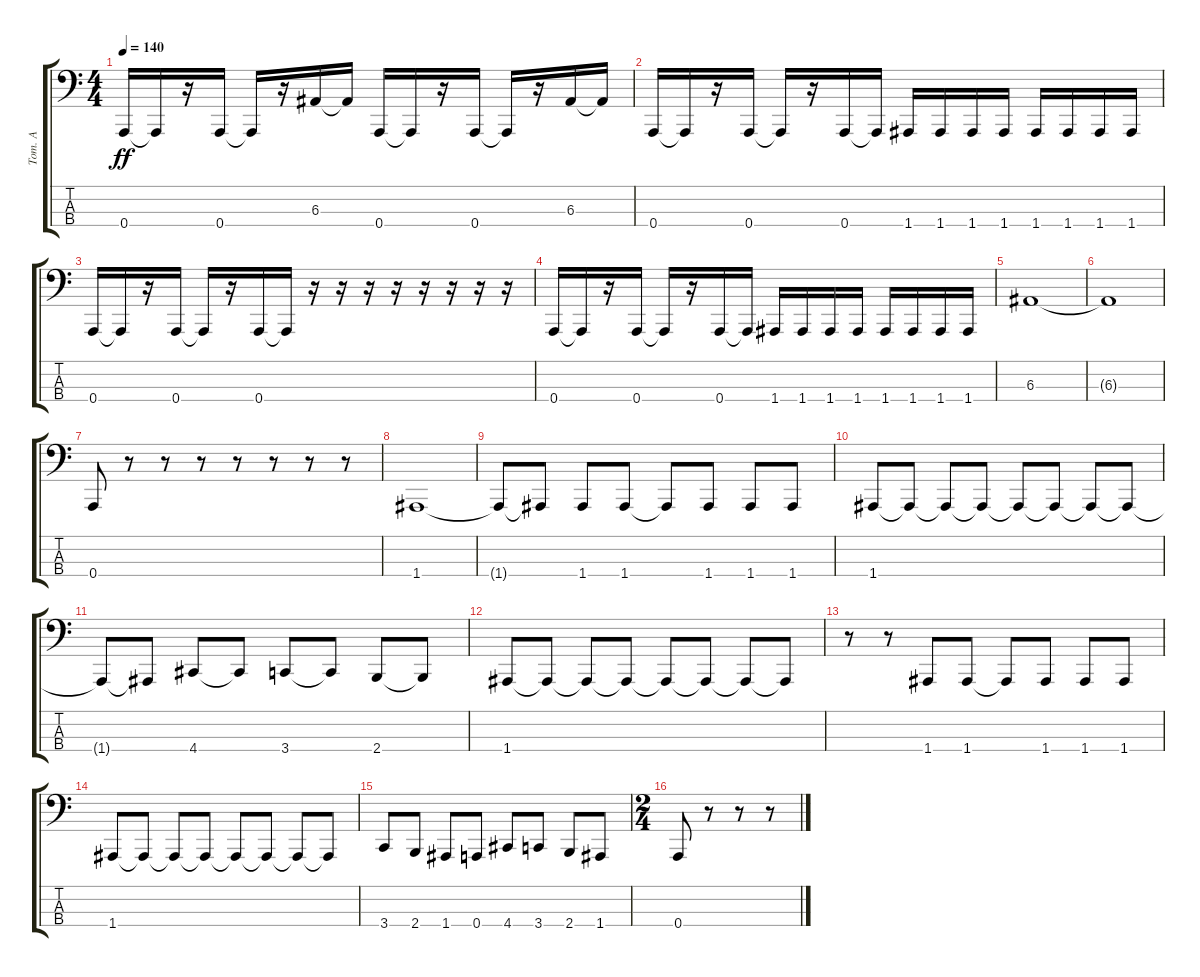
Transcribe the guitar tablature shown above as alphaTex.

\track ("Tom. A" "Tom. A") {instrument electricbasspick}
\staff {score tabs}
\tuning (D2 A1 E1 A0) {hide}
\ts (4 4)
\tempo 140
\clef f4
\ks c
0.4.16{dy ff} 0.4{t}.16 r.16 0.4.16 0.4{t}.16 r.16 6.3.16 6.3{t}.16 0.4.16 0.4{t}.16 r.16 0.4.16 0.4{t}.16 r.16 6.3.16 6.3{t}.16 |
0.4.16 0.4{t}.16 r.16 0.4.16 0.4{t}.16 r.16 0.4.16 0.4{t}.16 1.4.16 1.4.16 1.4.16 1.4.16 1.4.16 1.4.16 1.4.16 1.4.16 |
0.4.16 0.4{t}.16 r.16 0.4.16 0.4{t}.16 r.16 0.4.16 0.4{t}.16 r.16 r.16 r.16 r.16 r.16 r.16 r.16 r.16 |
0.4.16 0.4{t}.16 r.16 0.4.16 0.4{t}.16 r.16 0.4.16 0.4{t}.16 1.4.16 1.4.16 1.4.16 1.4.16 1.4.16 1.4.16 1.4.16 1.4.16 |
6.3.1 |
6.3{t}.1 |
0.4.8 r.8 r.8 r.8 r.8 r.8 r.8 r.8 |
1.4.1 |
1.4{t}.8 1.4{t}.8 1.4.8 1.4.8 1.4{t}.8 1.4.8 1.4.8 1.4.8 |
1.4.8 1.4{t}.8 1.4{t}.8 1.4{t}.8 1.4{t}.8 1.4{t}.8 1.4{t}.8 1.4{t}.8 |
1.4{t}.8 1.4{t}.8 4.4.8 4.4{t}.8 3.4.8 3.4{t}.8 2.4.8 2.4{t}.8 |
1.4.8 1.4{t}.8 1.4{t}.8 1.4{t}.8 1.4{t}.8 1.4{t}.8 1.4{t}.8 1.4{t}.8 |
r.8 r.8 1.4.8 1.4.8 1.4{t}.8 1.4.8 1.4.8 1.4.8 |
1.4.8 1.4{t}.8 1.4{t}.8 1.4{t}.8 1.4{t}.8 1.4{t}.8 1.4{t}.8 1.4{t}.8 |
3.4.8 2.4.8 1.4.8 0.4.8 4.4.8 3.4.8 2.4.8 1.4.8 |
\ts (2 4)
0.4.8 r.8 r.8 r.8
